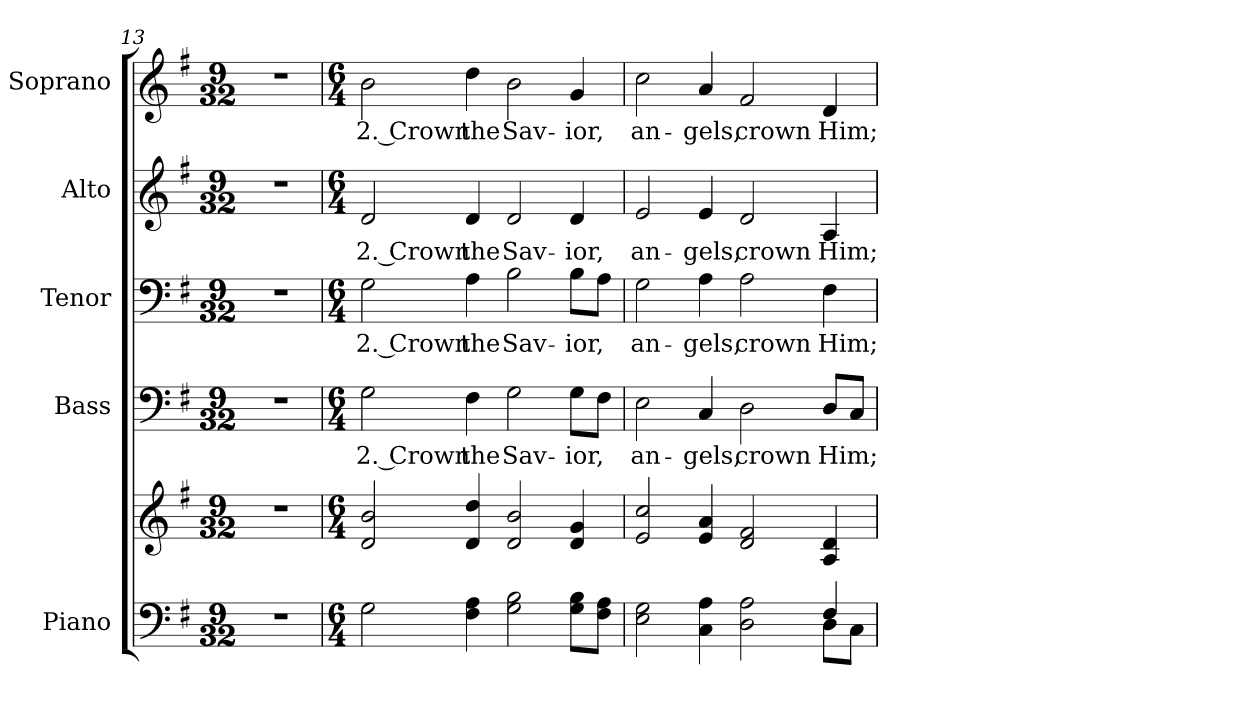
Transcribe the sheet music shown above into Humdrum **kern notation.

**kern	**kern	**kern	**text	**kern	**text	**kern	**text	**kern	**text
*part5	*part5	*part4	*part4	*part3	*part3	*part2	*part2	*part1	*part1
*staff6	*staff5	*staff4	*staff4	*staff3	*staff3	*staff2	*staff2	*staff1	*staff1
*I"Piano	*	*I"Bass	*	*I"Tenor	*	*I"Alto	*	*I"Soprano	*
*I'Pno.	*	*I'B.	*	*I'T.	*	*I'A.	*	*I'S.	*
!!LO:PB:g=z
*clefF4	*clefG2	*clefF4	*	*clefF4	*	*clefG2	*	*clefG2	*
*k[f#]	*k[f#]	*k[f#]	*	*k[f#]	*	*k[f#]	*	*k[f#]	*
*G:	*G:	*G:	*	*G:	*	*G:	*	*G:	*
*M9/32	*M9/32	*M9/32	*	*M9/32	*	*M9/32	*	*M9/32	*
=13	=13	=13	=13	=13	=13	=13	=13	=13	=13
!LO:N:vis=1	!LO:N:vis=1	!LO:N:vis=1	!	!LO:N:vis=1	!	!LO:N:vis=1	!	!LO:N:vis=1	!
32%9r	32%9r	32%9r	.	32%9r	.	32%9r	.	32%9r	.
=14	=14	=14	=14	=14	=14	=14	=14	=14	=14
*M6/4	*M6/4	*M6/4	*	*M6/4	*	*M6/4	*	*M6/4	*
!	!	!	!LO:LY:b:color=#000000	!	!	!	!	!	!
!	!	!	!	!	!LO:LY:b:color=#000000	!	!	!	!
!	!	!	!	!	!	!	!LO:LY:b:color=#000000	!	!
!	!	!	!	!	!	!	!	!	!LO:LY:b:color=#000000
2Gi\	2di/ 2bi	2Gi\	2. Crown	2Gi\	2. Crown	2di/	2. Crown	2bi\	2. Crown
!	!	!	!LO:LY:b:color=#000000	!	!	!	!	!	!
!	!	!	!	!	!LO:LY:b:color=#000000	!	!	!	!
!	!	!	!	!	!	!	!LO:LY:b:color=#000000	!	!
!	!	!	!	!	!	!	!	!	!LO:LY:b:color=#000000
4F#i\ 4Ai	4di/ 4ddi	4F#i\	the	4Ai\	the	4di/	the	4ddi\	the
!	!	!	!LO:LY:b:color=#000000	!	!	!	!	!	!
!	!	!	!	!	!LO:LY:b:color=#000000	!	!	!	!
!	!	!	!	!	!	!	!LO:LY:b:color=#000000	!	!
!	!	!	!	!	!	!	!	!	!LO:LY:b:color=#000000
2Gi\ 2Bi	2di/ 2bi	2Gi\	Sav-	2Bi\	Sav-	2di/	Sav-	2bi\	Sav-
!	!	!	!LO:LY:b:color=#000000	!	!	!	!	!	!
!	!	!	!	!	!LO:LY:b:color=#000000	!	!	!	!
!	!	!	!	!	!	!	!LO:LY:b:color=#000000	!	!
!	!	!	!	!	!	!	!	!	!LO:LY:b:color=#000000
8Gi\ 8BiL	4di/ 4gi	8Gi\L	-ior,	8Bi\L	-ior,	4di/	-ior,	4gi/	-ior,
8F#i\ 8AiJ	.	8F#i\J	.	8Ai\J	.	.	.	.	.
!!LO:PB:g=z
=15	=15	=15	=15	=15	=15	=15	=15	=15	=15
*^	*	*	*	*	*	*	*	*	*
!	!	!	!	!LO:LY:b:color=#000000	!	!	!	!	!	!
!	!	!	!	!	!	!LO:LY:b:color=#000000	!	!	!	!
!	!	!	!	!	!	!	!	!LO:LY:b:color=#000000	!	!
!	!	!	!	!	!	!	!	!	!	!LO:LY:b:color=#000000
2Ei\ 2Gi	2.ryy	2ei/ 2cci	2Ei\	an-	2Gi\	an-	2ei/	an-	2cci\	an-
!	!	!	!	!LO:LY:b:color=#000000	!	!	!	!	!	!
!	!	!	!	!	!	!LO:LY:b:color=#000000	!	!	!	!
!	!	!	!	!	!	!	!	!LO:LY:b:color=#000000	!	!
!	!	!	!	!	!	!	!	!	!	!LO:LY:b:color=#000000
4Ci\ 4Ai	.	4ei/ 4ai	4Ci/	-gels,	4Ai\	-gels,	4ei/	-gels,	4ai/	-gels,
!	!	!	!	!LO:LY:b:color=#000000	!	!	!	!	!	!
!	!	!	!	!	!	!LO:LY:b:color=#000000	!	!	!	!
!	!	!	!	!	!	!	!	!LO:LY:b:color=#000000	!	!
!	!	!	!	!	!	!	!	!	!	!LO:LY:b:color=#000000
2Di\ 2Ai	4ryy	2di/ 2f#i	2Di\	crown	2Ai\	crown	2di/	crown	2f#i/	crown
.	4ryy	.	.	.	.	.	.	.	.	.
!	!	!	!	!LO:LY:b:color=#000000	!	!	!	!	!	!
!	!	!	!	!	!	!LO:LY:b:color=#000000	!	!	!	!
!	!	!	!	!	!	!	!	!LO:LY:b:color=#000000	!	!
!	!	!	!	!	!	!	!	!	!	!LO:LY:b:color=#000000
4F#i/	8Di\L	4Ai/ 4di	8Di/L	Him;	4F#i\	Him;	4Ai/	Him;	4di/	Him;
.	8Ci\J	.	8Ci/J	.	.	.	.	.	.	.
*v	*v	*	*	*	*	*	*	*	*	*
=	=	=	=	=	=	=	=	=	=
*-	*-	*-	*-	*-	*-	*-	*-	*-	*-
